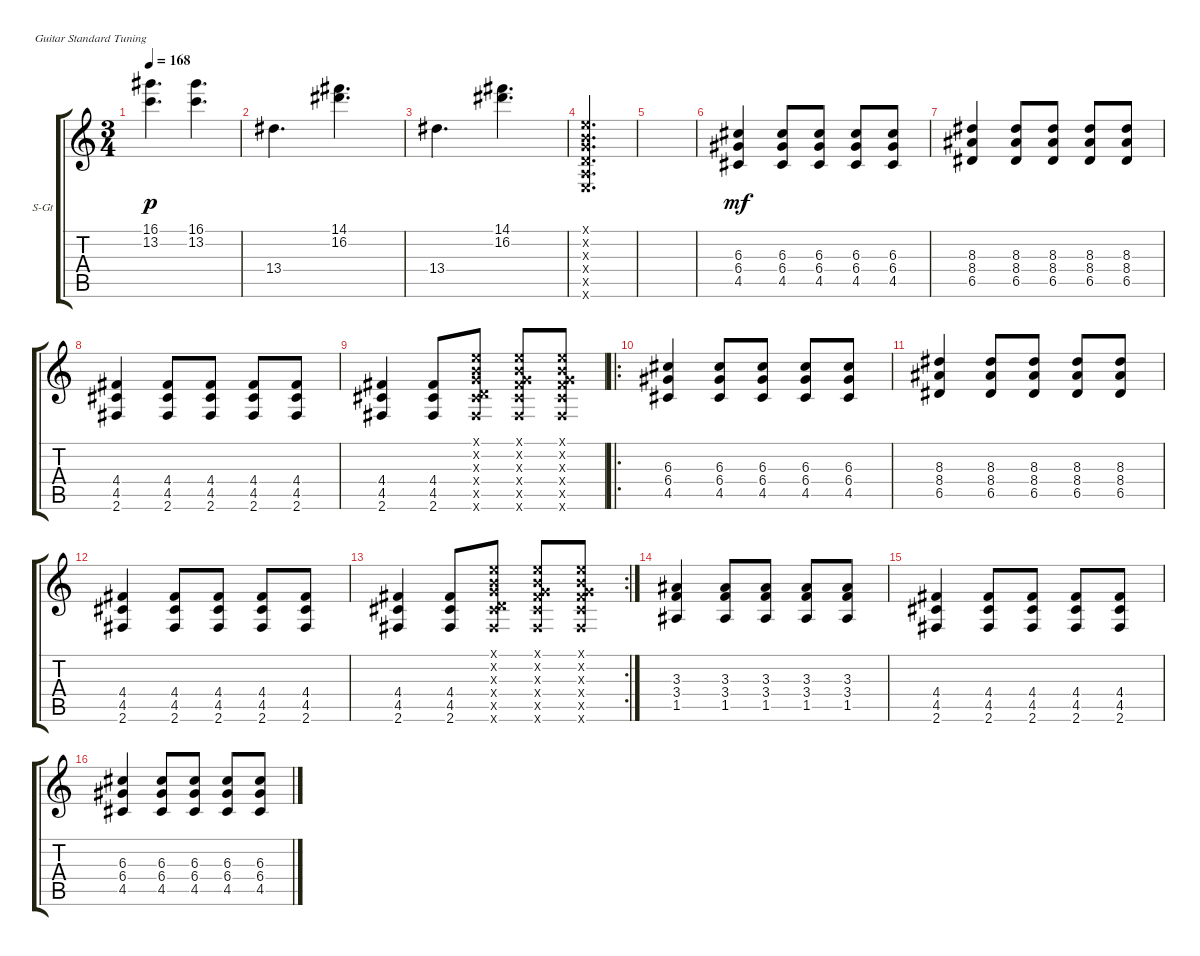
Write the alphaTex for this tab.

\defaultSystemsLayout 4
\bracketExtendMode groupsimilarinstruments
\firstSystemTrackNameOrientation horizontal
\otherSystemsTrackNameOrientation horizontal
\track ("Steel Guitar" "S-Gt") {instrument acousticguitarsteel}
\staff {score tabs}
\tuning (E4 B3 G3 D3 A2 E2)
\ts (3 4)
\tempo 168
\clef g2
\ks c
(13.2 16.1).4{d dy p} (13.2 16.1).4{d} |
13.4.4{d} (14.1 16.2).4{d} |
13.4.4{d} (14.1 16.2).4{d} |
(0.1{x} 0.2{x} 0.3{x} 0.4{x} 0.5{x} 0.6{x}).2{d} |
|
(4.5 6.4 6.3).4{dy mf} (4.5 6.4 6.3).8 (4.5 6.4 6.3).8 (4.5 6.4 6.3).8 (4.5 6.4 6.3).8 |
(6.5 8.4 8.3).4 (6.5 8.4 8.3).8 (6.5 8.4 8.3).8 (6.5 8.4 8.3).8 (6.5 8.4 8.3).8 |
(2.6 4.5 4.4).4 (2.6 4.5 4.4).8 (2.6 4.5 4.4).8 (2.6 4.5 4.4).8 (2.6 4.5 4.4).8 |
(2.6 4.5 4.4).4 (4.4 4.5 2.6).8 (4.5{x} 2.6{x} 0.1{x} 0.2{x} 0.3{x} 0.4{x}).8 (4.4{x} 4.5{x} 2.6{x} 0.3{x} 0.2{x} 0.1{x}).8 (4.4{x} 4.5{x} 2.6{x} 0.1{x} 0.2{x} 0.3{x}).8 |
\ro
(4.5 6.4 6.3).4 (4.5 6.4 6.3).8 (4.5 6.4 6.3).8 (4.5 6.4 6.3).8 (4.5 6.4 6.3).8 |
(6.5 8.4 8.3).4 (6.5 8.4 8.3).8 (6.5 8.4 8.3).8 (6.5 8.4 8.3).8 (6.5 8.4 8.3).8 |
(2.6 4.5 4.4).4 (2.6 4.5 4.4).8 (2.6 4.5 4.4).8 (2.6 4.5 4.4).8 (2.6 4.5 4.4).8 |
\rc 2
(2.6 4.5 4.4).4 (4.4 4.5 2.6).8 (4.5{x} 2.6{x} 0.4{x} 0.3{x} 0.2{x} 0.1{x}).8 (4.4{x} 4.5{x} 2.6{x} 0.3{x} 0.2{x} 0.1{x}).8 (4.4{x} 4.5{x} 2.6{x} 0.3{x} 0.2{x} 0.1{x}).8 |
(1.5 3.4 3.3).4 (1.5 3.4 3.3).8 (1.5 3.4 3.3).8 (1.5 3.4 3.3).8 (1.5 3.4 3.3).8 |
(4.5 4.4 2.6).4 (4.5 4.4 2.6).8 (4.5 4.4 2.6).8 (4.5 4.4 2.6).8 (4.5 4.4 2.6).8 |
(4.5 6.4 6.3).4 (4.5 6.4 6.3).8 (4.5 6.4 6.3).8 (4.5 6.4 6.3).8 (4.5 6.4 6.3).8
